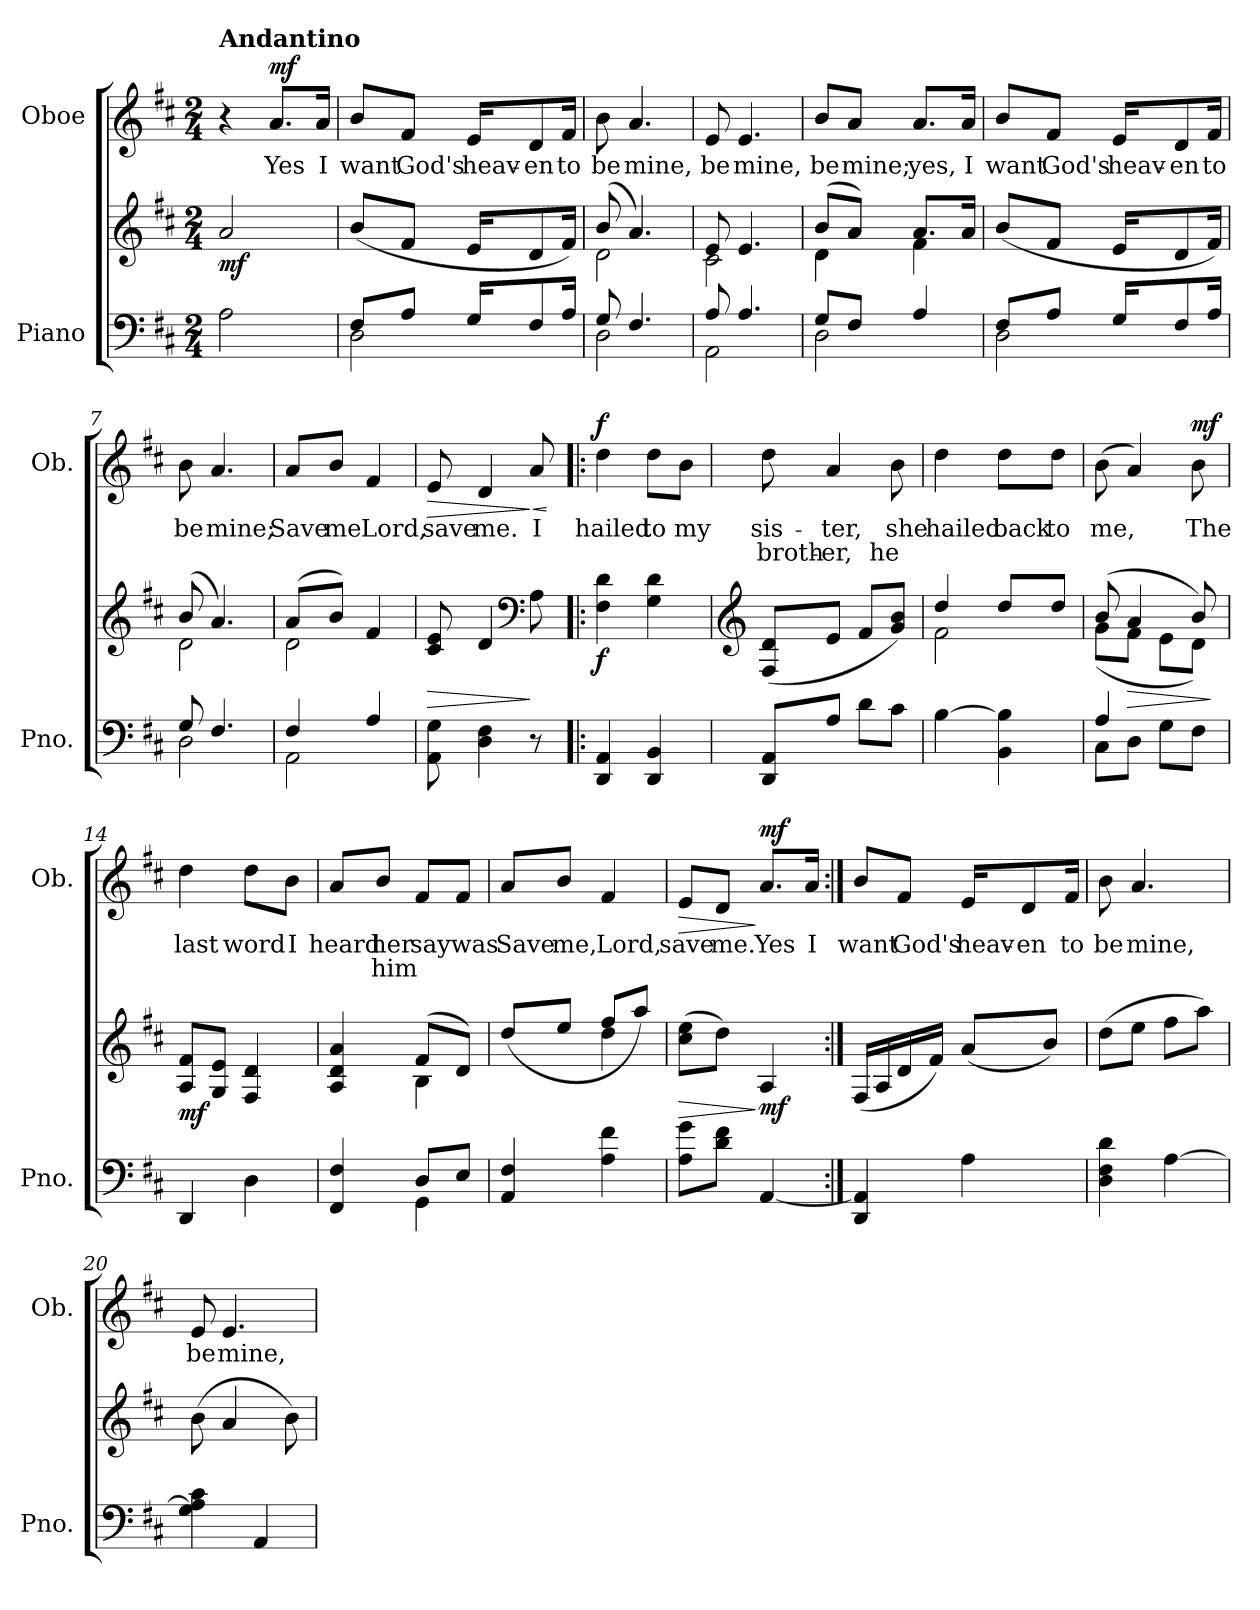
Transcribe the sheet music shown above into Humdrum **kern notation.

**kern	**kern	**dynam	**kern	**text	**text	**dynam
*part2	*part2	*part2	*part1	*part1	*part1	*part1
*staff3	*staff2	*staff2/3	*staff1	*staff1	*staff1	*staff1
*I"Piano	*	*	*I"Oboe	*	*	*
*I'Pno.	*	*	*I'Ob.	*	*	*
*clefF4	*clefG2	*	*clefG2	*	*	*
*k[f#c#]	*k[f#c#]	*	*k[f#c#]	*	*	*
*M2/4	*M2/4	*	*M2/4	*	*	*
=1	=1	=1	=1	=1	=1	=1
!	!	!	!LO:TX:a:B:t=Andantino	!	!	!
!	!	!LO:DY:b	!	!	!	!
2A\	2a/	mf	4r	.	.	.
!	!	!	!	!LO:LY:b	!	!LO:DY:a
.	.	.	8.a/L	Yes	.	mf
!	!	!	!	!LO:LY:b	!	!
.	.	.	16a/Jk	I	.	.
=2	=2	=2	=2	=2	=2	=2
*^	*	*	*	*	*	*
!	!	!	!	!	!LO:LY:b	!	!
8F#/L	2D\	(8b/L	.	8b/L	want	.	.
!	!	!	!	!	!LO:LY:b	!	!
8A/J	.	8f#/J	.	8f#/J	God's	.	.
!	!	!	!	!	!LO:LY:b	!	!
16G/KL	.	16e/KL	.	16e/KL	heav-	.	.
!	!	!	!	!	!LO:LY:b	!	!
8F#/	.	8d/	.	8d/	-en	.	.
!	!	!	!	!	!LO:LY:b	!	!
16A/Jk	.	16f#/Jk)	.	16f#/Jk	to	.	.
=3	=3	=3	=3	=3	=3	=3	=3
*	*	*^	*	*	*	*	*
!	!	!	!	!	!	!LO:LY:b	!	!
8G/	2D\	(8b/	2d\	.	8b\	be	.	.
!	!	!	!	!	!	!LO:LY:b	!	!
4.F#/	.	4.a/)	.	.	4.a/	mine,	.	.
=4	=4	=4	=4	=4	=4	=4	=4	=4
!	!	!	!	!	!	!LO:LY:b	!	!
8A/	2AA\	8e/	2c#\	.	8e/	be	.	.
!	!	!	!	!	!	!LO:LY:b	!	!
4.A/	.	4.e/	.	.	4.e/	mine,	.	.
=5	=5	=5	=5	=5	=5	=5	=5	=5
!	!	!	!	!	!	!LO:LY:b	!	!
8G/L	2D\	(8b/L	4d\	.	8b/L	be	.	.
!	!	!	!	!	!	!LO:LY:b	!	!
8F#/J	.	8a/J)	.	.	8a/J	mine;	.	.
!	!	!	!	!	!	!LO:LY:b	!	!
4A/	.	8.a/L	4f#\	.	8.a/L	yes,	.	.
!	!	!	!	!	!	!LO:LY:b	!	!
.	.	16a/Jk	.	.	16a/Jk	I	.	.
*	*	*v	*v	*	*	*	*	*
!!LO:LB:g=z
=6	=6	=6	=6	=6	=6	=6	=6
!	!	!	!	!	!LO:LY:b	!	!
8F#/L	2D\	(8b/L	.	8b/L	want	.	.
!	!	!	!	!	!LO:LY:b	!	!
8A/J	.	8f#/J	.	8f#/J	God's	.	.
!	!	!	!	!	!LO:LY:b	!	!
16G/KL	.	16e/KL	.	16e/KL	heav-	.	.
!	!	!	!	!	!LO:LY:b	!	!
8F#/	.	8d/	.	8d/	-en	.	.
!	!	!	!	!	!LO:LY:b	!	!
16A/Jk	.	16f#/Jk)	.	16f#/Jk	to	.	.
=7	=7	=7	=7	=7	=7	=7	=7
*	*	*^	*	*	*	*	*
!	!	!	!	!	!	!LO:LY:b	!	!
8G/	2D\	(8b/	2d\	.	8b\	be	.	.
!	!	!	!	!	!	!LO:LY:b	!	!
4.F#/	.	4.a/)	.	.	4.a/	mine;	.	.
=8	=8	=8	=8	=8	=8	=8	=8	=8
!	!	!	!	!	!	!LO:LY:b	!	!
4F#/	2AA\	(8a/L	2d\	.	8a/L	Save	.	.
!	!	!	!	!	!	!LO:LY:b	!	!
.	.	8b/J)	.	.	8b/J	me	.	.
!	!	!	!	!	!	!LO:LY:b	!	!
4A/	.	4f#/	.	.	4f#/	Lord,	.	.
*v	*v	*	*	*	*	*	*	*
*	*v	*v	*	*	*	*	*
=9	=9	=9	=9	=9	=9	=9
!	!	!LO:HP:b	!	!LO:LY:b	!	!LO:HP:b
8AA\ 8G\	8c#/ 8e/	>	8e/	save	.	>
!	!	!	!	!LO:LY:b	!	!
4D\ 4F#\	4d/	.	4d/	me.	.	.
*	*clefF4	*	*	*	*	*
!	!	!	!	!LO:LY:b	!	!LO:HP:n=1:b
8r	8A\	]	8a/	I	.	] <
.	.	.	.	.	.	[
=10!|:	=10!|:	=10!|:	=10!|:	=10!|:	=10!|:	=10!|:
!	!	!LO:DY:b	!	!LO:LY:b	!	!LO:DY:a
4DD/ 4AA/	4F#\ 4d\	f	4dd\	hailed	.	f
!	!	!	!	!LO:LY:b	!	!
4DD/ 4BB/	4G\ 4d\	.	8dd\L	to	.	.
!	!	!	!	!LO:LY:b	!	!
.	.	.	8b\J	my	.	.
=11	=11	=11	=11	=11	=11	=11
*	*clefG2	*	*	*	*	*
!	!	!	!	!LO:LY:b	!LO:LY:b	!
8DD/ 8AA/L	(8F#/ 8d/L	.	8dd\	sis-	broth-	.
!	!	!	!	!LO:LY:b	!LO:LY:b	!
8A/J	8e/J	.	4a/	-ter,	-er,	.
8d\L	8f#/L	.	.	.	.	.
!	!	!	!	!LO:LY:b	!LO:LY:b	!
8c#\J	8g/ 8b/J)	.	8b\	she	he	.
!!LO:LB:g=z
=12	=12	=12	=12	=12	=12	=12
*	*^	*	*	*	*	*
!	!	!	!	!	!LO:LY:b	!	!
[4B\	4dd/	2f#\	.	4dd\	hailed	.	.
!	!	!	!	!	!LO:LY:b	!	!
4BB\ 4B\]	8dd/L	.	.	8dd\L	back	.	.
!	!	!	!	!	!LO:LY:b	!	!
.	8dd/J	.	.	8dd\J	to	.	.
=13	=13	=13	=13	=13	=13	=13	=13
*^	*	*	*	*	*	*	*
!	!	!	!	!	!	!LO:LY:b	!	!
4A/	(<8C#\L	(8b/	(8g\L	.	(8b\	me,	.	.
!	!	!	!	!LO:HP:b	!	!	!	!
.	8D\J	4a/	8f#\J	>	4a/)	.	.	.
8G\L	4ryy	.	8e\L	.	.	.	.	.
!	!	!	!	!	!	!LO:LY:b	!	!LO:DY:a
8F#\J	.	8b/)	8d\J)	.	8b\	The	.	mf
*v	*v	*	*	*	*	*	*	*
*	*v	*v	*	*	*	*	*
.	.	]	.	.	.	.
=14	=14	=14	=14	=14	=14	=14
!	!	!LO:DY:b	!	!LO:LY:b	!	!
4DD/	8A/ 8f#/L	mf	4dd\	last	.	.
.	8G/ 8e/J	.	.	.	.	.
!	!	!	!	!LO:LY:b	!	!
4D\	4F#/ 4d/)	.	8dd\L	word	.	.
!	!	!	!	!LO:LY:b	!	!
.	.	.	8b\J	I	.	.
=15	=15	=15	=15	=15	=15	=15
*^	*^	*	*	*	*	*
!	!	!	!	!	!	!LO:LY:b	!	!
4FF#/ 4F#/	4ryy	4A/ 4d/ 4a/	4ryy	.	8a/L	heard	.	.
!	!	!	!	!	!	!LO:LY:b	!LO:LY:b	!
.	.	.	.	.	8b/J	her	him	.
!	!	!	!	!	!	!LO:LY:b	!	!
8D/L	4GG\	(8f#/L	4B\	.	8f#/L	say	.	.
!	!	!	!	!	!	!LO:LY:b	!	!
8E/J	.	8d/J)	.	.	8f#/J	was	.	.
*v	*v	*	*	*	*	*	*	*
=16	=16	=16	=16	=16	=16	=16	=16
!	!	!	!	!	!LO:LY:b	!	!
4AA/ 4F#/	(8dd/L	4ryy	.	8a/L	Save	.	.
!	!	!	!	!	!LO:LY:b	!	!
.	8ee/J	.	.	8b/J	me,	.	.
!	!	!	!	!	!LO:LY:b	!	!
4A\ 4f#\	8ff#/L	4dd\	.	4f#/	Lord,	.	.
.	8aa/J)	.	.	.	.	.	.
*	*v	*v	*	*	*	*	*
=17	=17	=17	=17	=17	=17	=17
!	!	!LO:HP:b	!	!LO:LY:b	!	!LO:HP:b
8A\ 8g\L	(8cc#\ 8ee\L	>	8e/L	save	.	>
!	!	!	!	!LO:LY:b	!	!
8d\ 8f#\J	8dd\J)	.	8d/J	me.	.	.
!	!	!LO:DY:n=1:b	!	!LO:LY:b	!	!LO:DY:n=1:a
[4AA/	4A/	] mf	8.a/L	Yes	.	] mf
!	!	!	!	!LO:LY:b	!	!
.	.	.	16a/Jk	I	.	.
!!LO:PB:g=z
=18:|!	=18:|!	=18:|!	=18:|!	=18:|!	=18:|!	=18:|!
!	!	!	!	!LO:LY:b	!	!
4DD/ 4AA/]	(16F#/LL	.	8b/L	want	.	.
.	16A/	.	.	.	.	.
!	!	!	!	!LO:LY:b	!	!
.	16d/	.	8f#/J	God's	.	.
.	16f#/JJ)	.	.	.	.	.
!	!	!	!	!LO:LY:b	!	!
4A\	(8a/L	.	16e/KL	heav-	.	.
!	!	!	!	!LO:LY:b	!	!
.	.	.	8d/	-en	.	.
.	8b/J)	.	.	.	.	.
!	!	!	!	!LO:LY:b	!	!
.	.	.	16f#/Jk	to	.	.
=19	=19	=19	=19	=19	=19	=19
!	!	!	!	!LO:LY:b	!	!
4D\ 4F#\ 4d\	(8dd\L	.	8b\	be	.	.
!	!	!	!	!LO:LY:b	!	!
.	8ee\J	.	4.a/	mine,	.	.
[4A\	8ff#\L	.	.	.	.	.
.	8aa\J)	.	.	.	.	.
=20	=20	=20	=20	=20	=20	=20
!	!	!	!	!LO:LY:b	!	!
4G\ 4A\] 4c#\	(8b\	.	8e/	be	.	.
!	!	!	!	!LO:LY:b	!	!
.	4a/	.	4.e/	mine,	.	.
4AA/	.	.	.	.	.	.
.	8b\)	.	.	.	.	.
=	=	=	=	=	=	=
*-	*-	*-	*-	*-	*-	*-
